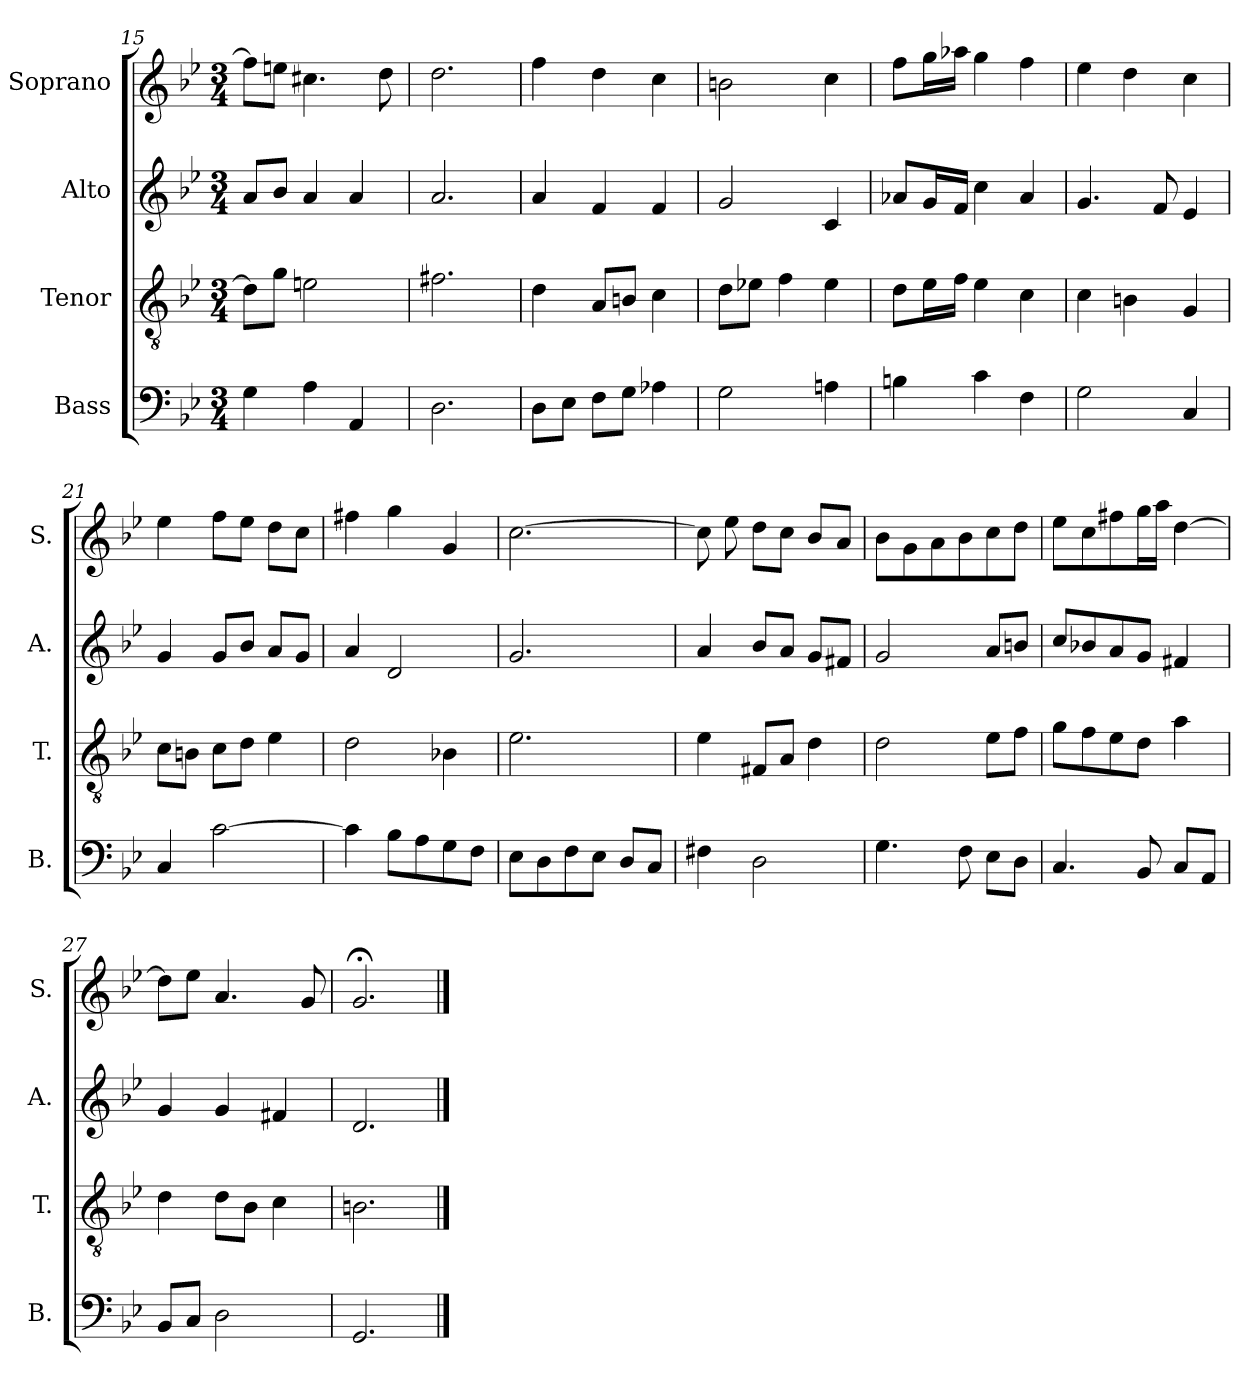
**kern	**kern	**kern	**kern
*part4	*part3	*part2	*part1
*staff4	*staff3	*staff2	*staff1
*I"Bass	*I"Tenor	*I"Alto	*I"Soprano
*I'B.	*I'T.	*I'A.	*I'S.
*clefF4	*clefGv2	*clefG2	*clefG2
*k[b-e-]	*k[b-e-]	*k[b-e-]	*k[b-e-]
*g:	*g:	*g:	*g:
*M3/4	*M3/4	*M3/4	*M3/4
=15	=15	=15	=15
4G\	8d\L]	8a/L	8ff\L]
.	8g\J	8b-/J	8een\J
4A\	2en\	4a/	4.cc#X\
4AA/	.	4a/	.
.	.	.	8dd\
!!LO:PB:g=z
=16	=16	=16	=16
2.D\	2.f#X\	2.a/	2.dd\
=17	=17	=17	=17
8D\L	4d\	4a/	4ff\
8E-\J	.	.	.
8F\L	8A/L	4f/	4dd\
8G\J	8Bn/J	.	.
4A-X\	4c\	4f/	4cc\
=18	=18	=18	=18
2G\	8d\L	2g/	2bn\
.	8e-X\J	.	.
.	4f\	.	.
4An\	4e-\	4c/	4cc\
=19	=19	=19	=19
4Bn\	8d\L	8a-X/L	8ff\L
.	16e-\L	16g/L	16gg\L
.	16f\JJ	16f/JJ	16aa-X\JJ
4c\	4e-\	4cc\	4gg\
4F\	4c\	4a-/	4ff\
=20	=20	=20	=20
2G\	4c\	4.g/	4ee-\
.	4Bn\	.	4dd\
.	.	8f/	.
4C/	4G/	4e-/	4cc\
!!LO:LB:g=z
=21	=21	=21	=21
4C/	8c\L	4g/	4ee-\
.	8Bn\J	.	.
[2c\	8c\L	8g/L	8ff\L
.	8d\J	8b-/J	8ee-\J
.	4e-\	8a/L	8dd\L
.	.	8g/J	8cc\J
=22	=22	=22	=22
4c\]	2d\	4a/	4ff#X\
8B-\L	.	2d/	4gg\
8A\	.	.	.
8G\	4B-X\	.	4g/
8F\J	.	.	.
=23	=23	=23	=23
8E-\L	2.e-\	2.g/	[2.cc\
8D\	.	.	.
8F\	.	.	.
8E-\J	.	.	.
8D/L	.	.	.
8C/J	.	.	.
=24	=24	=24	=24
4F#X\	4e-\	4a/	8cc\]
.	.	.	8ee-\
2D\	8F#X/L	8b-/L	8dd\L
.	8A/J	8a/J	8cc\J
.	4d\	8g/L	8b-/L
.	.	8f#X/J	8a/J
!!LO:LB:g=z
=25	=25	=25	=25
4.G\	2d\	2g/	8b-\L
.	.	.	8g\
.	.	.	8a\
8F\	.	.	8b-\
8E-\L	8e-\L	8a/L	8cc\
8D\J	8f\J	8bn/J	8dd\J
=26	=26	=26	=26
4.C/	8g\L	8cc/L	8ee-\L
.	8f\	8b-X/	8cc\
.	8e-\	8a/	8ff#X\
8BB-/	8d\J	8g/J	16gg\L
.	.	.	16aa\JJ
8C/L	4a\	4f#X/	[4dd\
8AA/J	.	.	.
=27	=27	=27	=27
8BB-/L	4d\	4g/	8dd\L]
8C/J	.	.	8ee-\J
2D\	8d\L	4g/	4.a/
.	8B-\J	.	.
.	4c\	4f#X/	.
.	.	.	8g/
=28	=28	=28	=28
2.GG/	2.Bn\	2.d/	2.g;</
==	==	==	==
*-	*-	*-	*-
